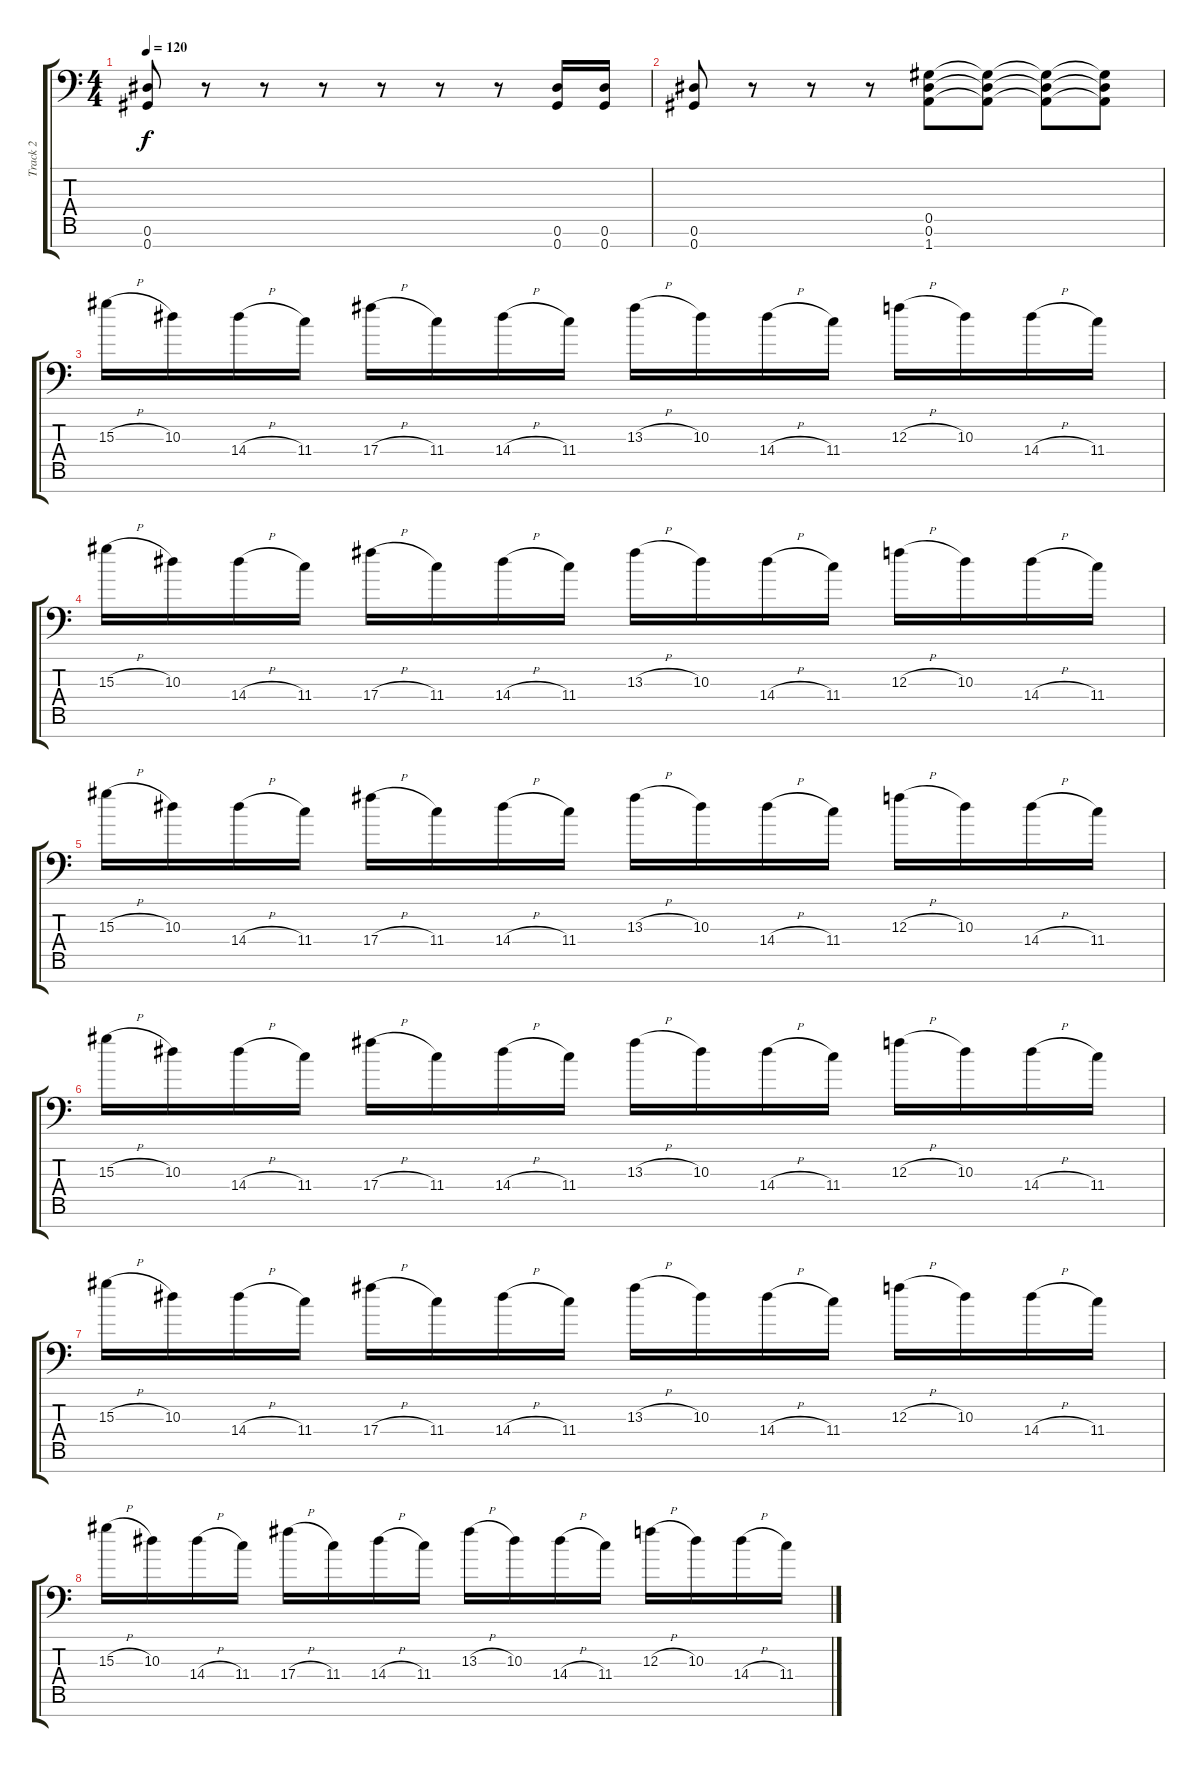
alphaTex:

\track ("Track 2" "Track 2") {instrument distortionguitar}
\staff {score tabs}
\tuning (Eb4 Bb3 F3 Db3 Ab2 Eb2 Ab1) {hide}
\ts (4 4)
\tempo 120
\clef f4
\ks c
(0.6 0.7).8{dy f} r.8 r.8 r.8 r.8 r.8 r.8 (0.6 0.7).16 (0.6 0.7).16 |
(0.6 0.7).8 r.8 r.8 r.8 (0.5 0.6 1.7).8 (0.5{t} 0.6{t} 1.7{t}).8 (0.5{t} 0.6{t} 1.7{t}).8 (0.5{t} 0.6{t} 1.7{t}).8 |
15.3{h}.16 10.3.16 14.4{h}.16 11.4.16 17.4{h}.16 11.4.16 14.4{h}.16 11.4.16 13.3{h}.16 10.3.16 14.4{h}.16 11.4.16 12.3{h}.16 10.3.16 14.4{h}.16 11.4.16 |
15.3{h}.16 10.3.16 14.4{h}.16 11.4.16 17.4{h}.16 11.4.16 14.4{h}.16 11.4.16 13.3{h}.16 10.3.16 14.4{h}.16 11.4.16 12.3{h}.16 10.3.16 14.4{h}.16 11.4.16 |
15.3{h}.16 10.3.16 14.4{h}.16 11.4.16 17.4{h}.16 11.4.16 14.4{h}.16 11.4.16 13.3{h}.16 10.3.16 14.4{h}.16 11.4.16 12.3{h}.16 10.3.16 14.4{h}.16 11.4.16 |
15.3{h}.16 10.3.16 14.4{h}.16 11.4.16 17.4{h}.16 11.4.16 14.4{h}.16 11.4.16 13.3{h}.16 10.3.16 14.4{h}.16 11.4.16 12.3{h}.16 10.3.16 14.4{h}.16 11.4.16 |
15.3{h}.16 10.3.16 14.4{h}.16 11.4.16 17.4{h}.16 11.4.16 14.4{h}.16 11.4.16 13.3{h}.16 10.3.16 14.4{h}.16 11.4.16 12.3{h}.16 10.3.16 14.4{h}.16 11.4.16 |
15.3{h}.16 10.3.16 14.4{h}.16 11.4.16 17.4{h}.16 11.4.16 14.4{h}.16 11.4.16 13.3{h}.16 10.3.16 14.4{h}.16 11.4.16 12.3{h}.16 10.3.16 14.4{h}.16 11.4.16
